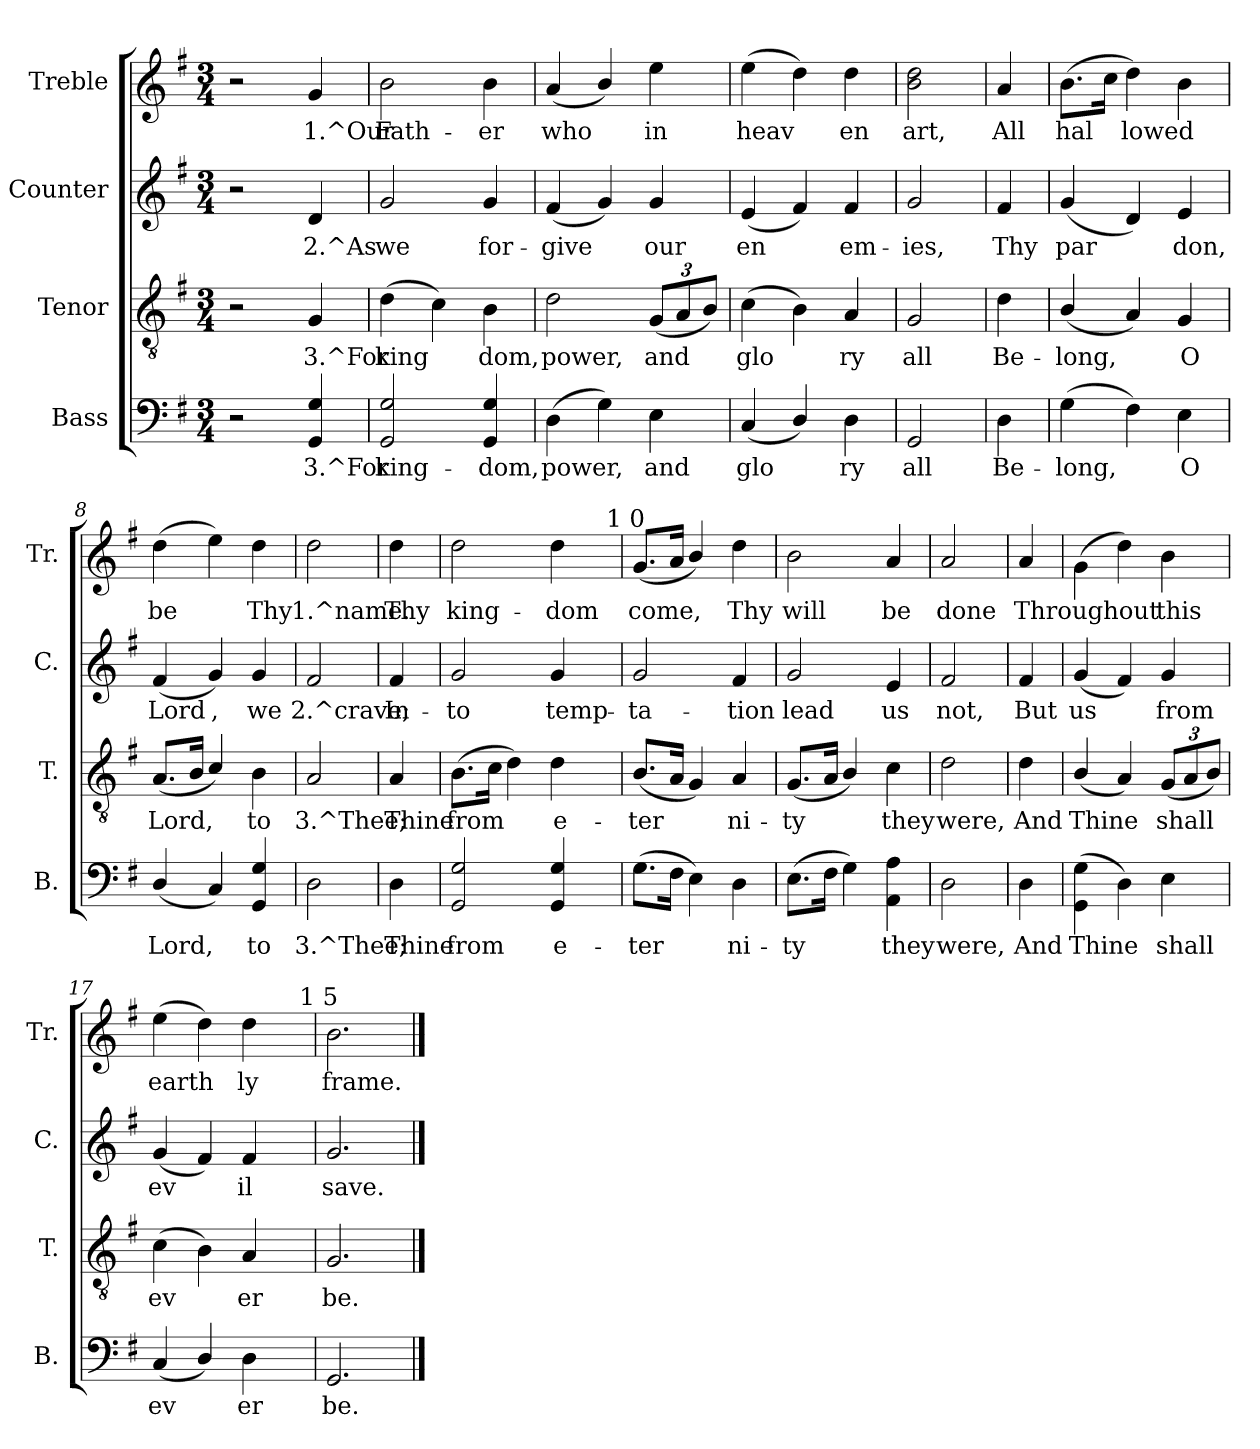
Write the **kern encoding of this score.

**kern	**text	**kern	**text	**kern	**text	**kern	**text
*part4	*part4	*part3	*part3	*part2	*part2	*part1	*part1
*staff4	*staff4	*staff3	*staff3	*staff2	*staff2	*staff1	*staff1
*I"Bass	*	*I"Tenor	*	*I"Counter	*	*I"Treble	*
*I'B.	*	*I'T.	*	*I'C.	*	*I'Tr.	*
!!LO:PB:g=z
*stria5	*	*stria5	*	*stria5	*	*stria5	*
*clefF4	*	*clefGv2	*	*clefG2	*	*clefG2	*
*k[f#]	*	*k[f#]	*	*k[f#]	*	*k[f#]	*
*G:	*	*G:	*	*G:	*	*G:	*
*M3/4	*	*M3/4	*	*M3/4	*	*M3/4	*
=1	=1	=1	=1	=1	=1	=1	=1
2r	.	2r	.	2r	.	2r	.
!	!LO:LY:a:rj	!	!LO:LY:b:rj	!	!LO:LY:b:rj	!	!LO:LY:b:rj
4G/ 4GG/	3.^For	4G/	3.^For	4d/	2.^As	4g/	1.^Our
=2	=2	=2	=2	=2	=2	=2	=2
!	!LO:LY:a:rj	!	!LO:LY:b:rj	!	!LO:LY:b:rj	!	!LO:LY:b:rj
2G/ 2GG/	king-	(>4d\	king-	2g/	we	2b\	Fath-
!	!	!	!LO:LY:b:rj	!	!	!	!
.	.	4c\)	--	.	.	.	.
!	!LO:LY:a:rj	!	!LO:LY:b:rj	!	!LO:LY:b:rj	!	!LO:LY:b:rj
4G/ 4GG/	-dom,	4B\	-dom,	4g/	for-	4b\	-er
=3	=3	=3	=3	=3	=3	=3	=3
!	!LO:LY:a:rj	!	!LO:LY:b:rj	!	!LO:LY:b:rj	!	!LO:LY:b:rj
(>4D\	power,	2d\	power,	(<4f#/	-give	(<4a/	who
!	!LO:LY:a:rj	!	!	!	!LO:LY:b:rj	!	!LO:LY:b:rj
4G\)	.	.	.	4g/)	.	4b/)	.
!	!LO:LY:a:rj	!	!	!	!	!	!
*	*	*Xbrackettup	*	*	*	*	*
!	!	!	!LO:LY:b:rj	!	!LO:LY:b:rj	!	!LO:LY:b:rj
4E\	and	(<12G/L	and	4g/	our	4ee\	in
!	!	!	!LO:LY:b:rj	!	!	!	!
.	.	12A/	.	.	.	.	.
!	!	!	!LO:LY:b:rj	!	!	!	!
.	.	12B/J)	.	.	.	.	.
=4	=4	=4	=4	=4	=4	=4	=4
!	!LO:LY:a:rj	!	!LO:LY:b:rj	!	!LO:LY:b:rj	!	!LO:LY:b:rj
(<4C/	glo-	(>4c\	glo-	(<4e/	en-	(>4ee\	heav-
!	!LO:LY:a:rj	!	!LO:LY:b:rj	!	!LO:LY:b:rj	!	!LO:LY:b:rj
4D/)	--	4B\)	--	4f#/)	--	4dd\)	--
!	!LO:LY:a:rj	!	!LO:LY:b:rj	!	!LO:LY:b:rj	!	!LO:LY:b:rj
4D\	-ry	4A/	-ry	4f#/	-em-	4dd\	-en
=5	=5	=5	=5	=5	=5	=5	=5
!	!LO:LY:a:rj	!	!LO:LY:b:rj	!	!LO:LY:b:rj	!	!LO:LY:b:rj
2GG/	all	2G/	all	2g/	-ies,	2dd\> 2b\>	art,
=6	=6	=6	=6	=6	=6	=6	=6
!	!LO:LY:a:rj	!	!LO:LY:b:rj	!	!LO:LY:b:rj	!	!LO:LY:b:rj
4D\	Be-	4d\	Be-	4f#/	Thy	4a/	All
=7	=7	=7	=7	=7	=7	=7	=7
!	!LO:LY:a:rj	!	!LO:LY:b:rj	!	!LO:LY:b:rj	!	!LO:LY:b:rj
(>4G\	-long,	(<4B/	-long,	(<4g/	par-	(>8.b\L	hal-
!	!	!	!	!	!	!	!LO:LY:b:rj
.	.	.	.	.	.	16cc\J	--
!	!LO:LY:a:rj	!	!LO:LY:b:rj	!	!LO:LY:b:rj	!	!LO:LY:b:rj
4F#\)	.	4A/)	.	4d/)	--	4dd\)	-lowed
!	!LO:LY:a:rj	!	!LO:LY:b:rj	!	!LO:LY:b:rj	!	!LO:LY:b:rj
4E\	O	4G/	O	4e/	-don,	4b\	.
=8	=8	=8	=8	=8	=8	=8	=8
!	!LO:LY:a:rj	!	!LO:LY:b:rj	!	!LO:LY:b:rj	!	!LO:LY:b:rj
(<4D/	Lord,	(<8.A/L	Lord,	(<4f#/	Lord	(>4dd\	be
!	!	!	!LO:LY:b:rj	!	!	!	!
.	.	16B/J	.	.	.	.	.
!	!LO:LY:a:rj	!	!LO:LY:b:rj	!	!LO:LY:b:rj	!	!LO:LY:b:rj
4C/)	.	4c/)	.	4g/)	,	4ee\)	.
!	!LO:LY:a:rj	!	!LO:LY:b:rj	!	!LO:LY:b:rj	!	!LO:LY:b:rj
4G/ 4GG/	to	4B\	to	4g/	we	4dd\	Thy
!!LO:LB:g=z
=9	=9	=9	=9	=9	=9	=9	=9
!	!LO:LY:a:rj	!	!LO:LY:b:rj	!	!LO:LY:b:rj	!	!LO:LY:b:rj
2D\	3.^Thee;	2A/	3.^Thee;	2f#/	2.^crave;	2dd\	1.^name.
=10	=10	=10	=10	=10	=10	=10	=10
!	!LO:LY:a:rj	!	!LO:LY:b:rj	!	!LO:LY:b:rj	!	!LO:LY:b:rj
4D\	Thine	4A/	Thine	4f#/	In-	4dd\	Thy
=11	=11	=11	=11	=11	=11	=11	=11
!	!LO:LY:a:rj	!	!LO:LY:b:rj	!	!LO:LY:b:rj	!	!LO:LY:b:rj
*	*	*	*	*	*	*^	*
2G/ 2GG/	from	(>8.B\L	from	2g/	-to	2dd\	2ryy	king-
!	!	!	!LO:LY:b:rj	!	!	!	!	!
.	.	16c\J	.	.	.	.	.	.
!	!	!	!LO:LY:b:rj	!	!	!	!	!
.	.	4d\)	.	.	.	.	.	.
!	!LO:LY:a:rj	!	!LO:LY:b:rj	!	!LO:LY:b:rj	!	!	!LO:LY:b:rj
4G/ 4GG/	e-	4d\	e-	4g/	temp-	4dd\	8ryy	-dom
.	.	.	.	.	.	.	16ryy	.
.	.	.	.	.	.	.	64ryy	.
!	!	!	!	!	!	!	!LO:TX:a:t=1 0	!
.	.	.	.	.	.	.	32.ryy	.
=12	=12	=12	=12	=12	=12	=12	=12	=12
!	!LO:LY:a:rj	!	!LO:LY:b:rj	!	!LO:LY:b:rj	!	!	!LO:LY:b:rj
*	*	*	*	*	*	*v	*v	*
(>8.G\L	-ter-	(<8.B/L	-ter-	2g/	-ta-	(<8.g/L	come,
!	!LO:LY:a:rj	!	!LO:LY:b:rj	!	!	!	!LO:LY:b:rj
16F#\J	--	16A/J	--	.	.	16a/J	.
!	!LO:LY:a:rj	!	!LO:LY:b:rj	!	!	!	!LO:LY:b:rj
4E\)	--	4G/)	--	.	.	4b/)	.
!	!LO:LY:a:rj	!	!LO:LY:b:rj	!	!LO:LY:b:rj	!	!LO:LY:b:rj
4D\	-ni-	4A/	-ni-	4f#/	-tion	4dd\	Thy
=13	=13	=13	=13	=13	=13	=13	=13
!	!LO:LY:a:rj	!	!LO:LY:b:rj	!	!LO:LY:b:rj	!	!LO:LY:b:rj
(>8.E\L	-ty	(<8.G/L	-ty	2g/	lead	2b\	will
!	!LO:LY:a:rj	!	!LO:LY:b:rj	!	!	!	!
16F#\J	.	16A/J	.	.	.	.	.
!	!LO:LY:a:rj	!	!LO:LY:b:rj	!	!	!	!
4G\)	.	4B/)	.	.	.	.	.
!	!LO:LY:a:rj	!	!LO:LY:b:rj	!	!LO:LY:b:rj	!	!LO:LY:b:rj
4A\ 4AA\	they	4c\	they	4e/	us	4a/	be
=14	=14	=14	=14	=14	=14	=14	=14
!	!LO:LY:a:rj	!	!LO:LY:b:rj	!	!LO:LY:b:rj	!	!LO:LY:b:rj
2D\	were,	2d\	were,	2f#/	not,	2a/	done
=15	=15	=15	=15	=15	=15	=15	=15
!	!LO:LY:a:rj	!	!LO:LY:b:rj	!	!LO:LY:b:rj	!	!LO:LY:b:rj
4D\	And	4d\	And	4f#/	But	4a/	Throughout
=16	=16	=16	=16	=16	=16	=16	=16
!	!LO:LY:a:rj	!	!LO:LY:b:rj	!	!LO:LY:b:rj	!	!LO:LY:b:rj
(>4G\ 4GG\	Thine	(<4B/	Thine	(<4g/	us	(>4g\	.
!	!LO:LY:a:rj	!	!LO:LY:b:rj	!	!LO:LY:b:rj	!	!LO:LY:b:rj
4D\)	.	4A/)	.	4f#/)	.	4dd\)	.
!	!LO:LY:a:rj	!	!LO:LY:b:rj	!	!LO:LY:b:rj	!	!LO:LY:b:rj
4E\	shall	(<12G/L	shall	4g/	from	4b\	this
!	!	!	!LO:LY:b:rj	!	!	!	!
.	.	12A/	.	.	.	.	.
!	!	!	!LO:LY:b:rj	!	!	!	!
.	.	12B/J)	.	.	.	.	.
=17	=17	=17	=17	=17	=17	=17	=17
!	!LO:LY:a:rj	!	!LO:LY:b:rj	!	!LO:LY:b:rj	!	!LO:LY:b:rj
*	*	*	*	*	*	*^	*
(<4C/	ev-	(>4c\	ev-	(<4g/	ev-	(>4ee\	2ryy	earth-
!	!LO:LY:a:rj	!	!LO:LY:b:rj	!	!LO:LY:b:rj	!	!	!LO:LY:b:rj
4D/)	--	4B\)	--	4f#/)	--	4dd\)	.	--
!	!LO:LY:a:rj	!	!LO:LY:b:rj	!	!LO:LY:b:rj	!	!	!LO:LY:b:rj
4D\	-er	4A/	-er	4f#/	-il	4dd\	8ryy	-ly
.	.	.	.	.	.	.	16ryy	.
.	.	.	.	.	.	.	64ryy	.
!	!	!	!	!	!	!	!LO:TX:a:t=1 5	!
.	.	.	.	.	.	.	32.ryy	.
=18	=18	=18	=18	=18	=18	=18	=18	=18
!	!LO:LY:a:rj	!	!LO:LY:b:rj	!	!LO:LY:b:rj	!	!	!LO:LY:b:rj
*	*	*	*	*	*	*v	*v	*
2.GG/	be.	2.G/	be.	2.g/	save.	2.b\	frame.
==	==	==	==	==	==	==	==
*-	*-	*-	*-	*-	*-	*-	*-
